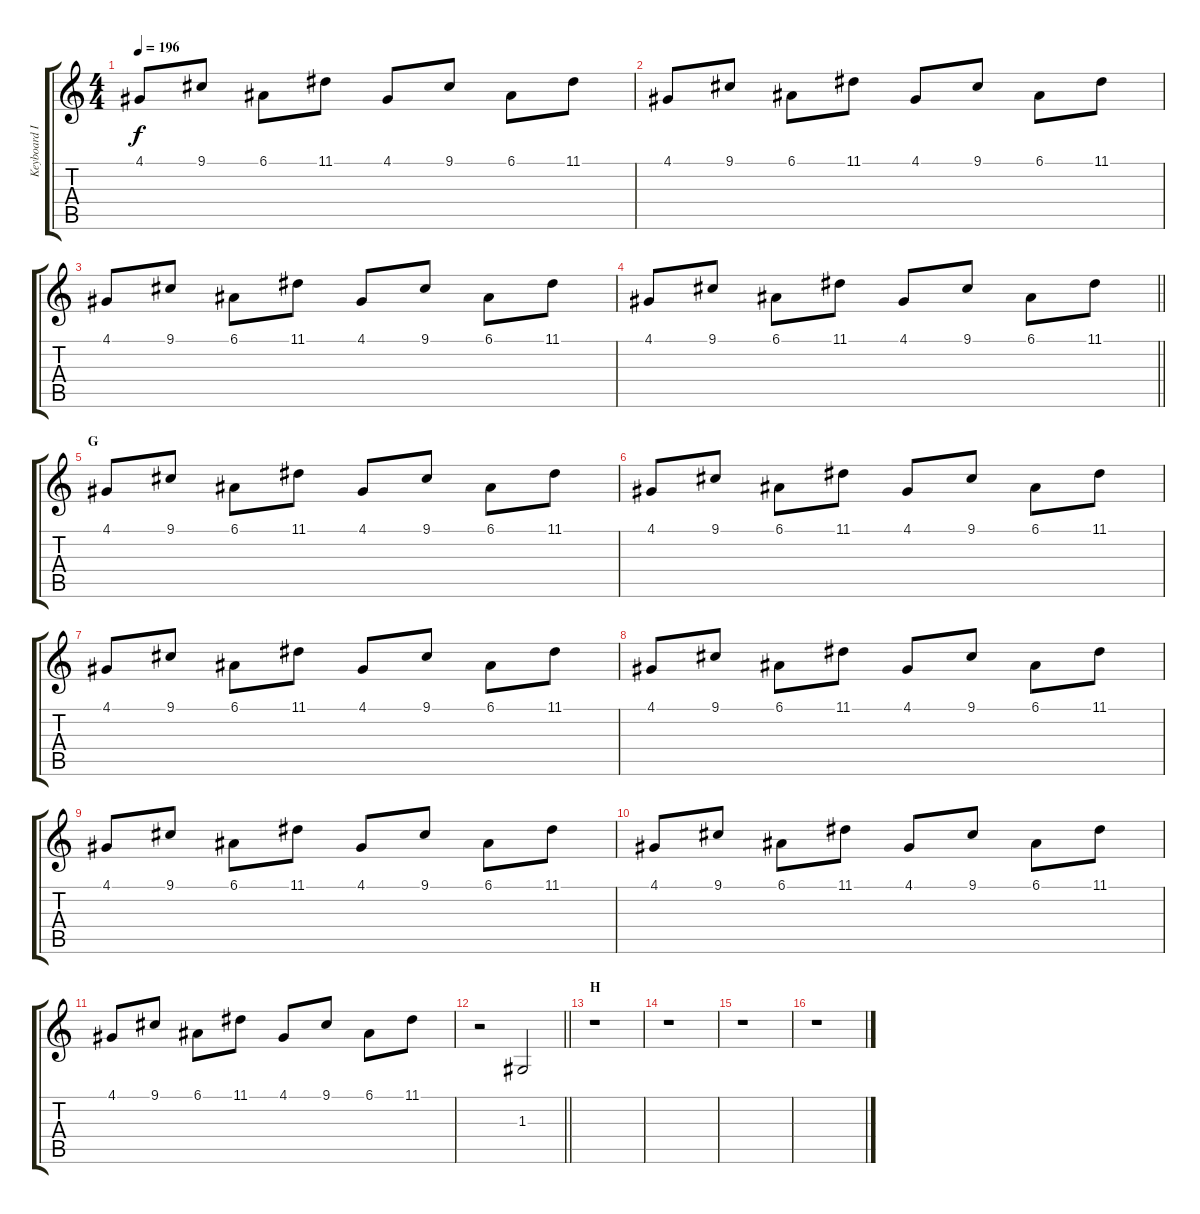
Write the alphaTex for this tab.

\track ("Keyboard II" "Keyboard I") {instrument stringensemble1}
\staff {score tabs}
\tuning (E4 B3 G3 D3 A2 E2) {hide}
\ts (4 4)
\tempo 196
\clef g2
\ks c
4.1.8{dy f} 9.1.8 6.1.8 11.1.8 4.1.8 9.1.8 6.1.8 11.1.8 |
4.1.8 9.1.8 6.1.8 11.1.8 4.1.8 9.1.8 6.1.8 11.1.8 |
4.1.8 9.1.8 6.1.8 11.1.8 4.1.8 9.1.8 6.1.8 11.1.8 |
\barLineRight lightlight
4.1.8 9.1.8 6.1.8 11.1.8 4.1.8 9.1.8 6.1.8 11.1.8 |
\section ("" "G")
4.1.8 9.1.8 6.1.8 11.1.8 4.1.8 9.1.8 6.1.8 11.1.8 |
4.1.8 9.1.8 6.1.8 11.1.8 4.1.8 9.1.8 6.1.8 11.1.8 |
4.1.8 9.1.8 6.1.8 11.1.8 4.1.8 9.1.8 6.1.8 11.1.8 |
4.1.8 9.1.8 6.1.8 11.1.8 4.1.8 9.1.8 6.1.8 11.1.8 |
4.1.8 9.1.8 6.1.8 11.1.8 4.1.8 9.1.8 6.1.8 11.1.8 |
4.1.8 9.1.8 6.1.8 11.1.8 4.1.8 9.1.8 6.1.8 11.1.8 |
4.1.8 9.1.8 6.1.8 11.1.8 4.1.8 9.1.8 6.1.8 11.1.8 |
\barLineRight lightlight
r.2 1.3.2 |
\section ("" "H")
r.1 |
r.1 |
r.1 |
r.1
